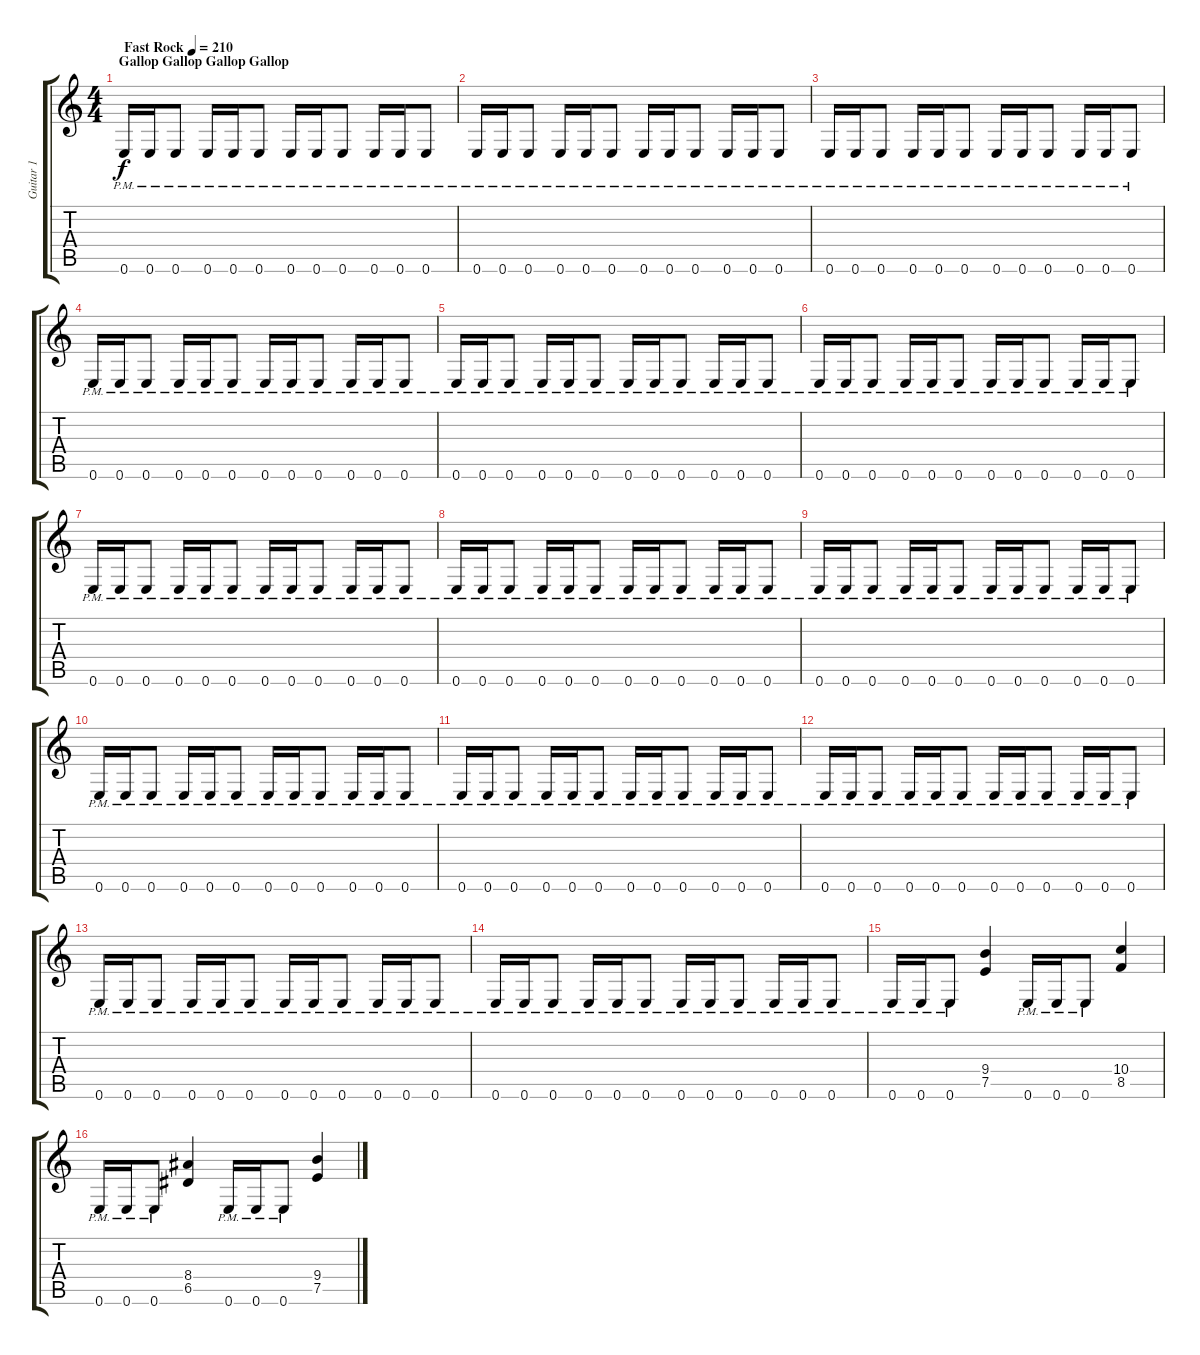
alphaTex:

\track ("Guitar 1" "Guitar 1") {instrument distortionguitar}
\staff {score tabs}
\tuning (E4 B3 G3 D3 A2 E2) {hide}
\ts (4 4)
\section ("" "Gallop Gallop Gallop Gallop")
\tempo (210 "Fast Rock")
\clef g2
\ks c
0.6{pm}.16{dy f instrument distortionguitar} 0.6{pm}.16 0.6{pm}.8 0.6{pm}.16 0.6{pm}.16 0.6{pm}.8 0.6{pm}.16 0.6{pm}.16 0.6{pm}.8 0.6{pm}.16 0.6{pm}.16 0.6{pm}.8 |
0.6{pm}.16 0.6{pm}.16 0.6{pm}.8 0.6{pm}.16 0.6{pm}.16 0.6{pm}.8 0.6{pm}.16 0.6{pm}.16 0.6{pm}.8 0.6{pm}.16 0.6{pm}.16 0.6{pm}.8 |
0.6{pm}.16 0.6{pm}.16 0.6{pm}.8 0.6{pm}.16 0.6{pm}.16 0.6{pm}.8 0.6{pm}.16 0.6{pm}.16 0.6{pm}.8 0.6{pm}.16 0.6{pm}.16 0.6{pm}.8 |
0.6{pm}.16 0.6{pm}.16 0.6{pm}.8 0.6{pm}.16 0.6{pm}.16 0.6{pm}.8 0.6{pm}.16 0.6{pm}.16 0.6{pm}.8 0.6{pm}.16 0.6{pm}.16 0.6{pm}.8 |
0.6{pm}.16 0.6{pm}.16 0.6{pm}.8 0.6{pm}.16 0.6{pm}.16 0.6{pm}.8 0.6{pm}.16 0.6{pm}.16 0.6{pm}.8 0.6{pm}.16 0.6{pm}.16 0.6{pm}.8 |
0.6{pm}.16 0.6{pm}.16 0.6{pm}.8 0.6{pm}.16 0.6{pm}.16 0.6{pm}.8 0.6{pm}.16 0.6{pm}.16 0.6{pm}.8 0.6{pm}.16 0.6{pm}.16 0.6{pm}.8 |
0.6{pm}.16 0.6{pm}.16 0.6{pm}.8 0.6{pm}.16 0.6{pm}.16 0.6{pm}.8 0.6{pm}.16 0.6{pm}.16 0.6{pm}.8 0.6{pm}.16 0.6{pm}.16 0.6{pm}.8 |
0.6{pm}.16 0.6{pm}.16 0.6{pm}.8 0.6{pm}.16 0.6{pm}.16 0.6{pm}.8 0.6{pm}.16 0.6{pm}.16 0.6{pm}.8 0.6{pm}.16 0.6{pm}.16 0.6{pm}.8 |
0.6{pm}.16 0.6{pm}.16 0.6{pm}.8 0.6{pm}.16 0.6{pm}.16 0.6{pm}.8 0.6{pm}.16 0.6{pm}.16 0.6{pm}.8 0.6{pm}.16 0.6{pm}.16 0.6{pm}.8 |
0.6{pm}.16 0.6{pm}.16 0.6{pm}.8 0.6{pm}.16 0.6{pm}.16 0.6{pm}.8 0.6{pm}.16 0.6{pm}.16 0.6{pm}.8 0.6{pm}.16 0.6{pm}.16 0.6{pm}.8 |
0.6{pm}.16 0.6{pm}.16 0.6{pm}.8 0.6{pm}.16 0.6{pm}.16 0.6{pm}.8 0.6{pm}.16 0.6{pm}.16 0.6{pm}.8 0.6{pm}.16 0.6{pm}.16 0.6{pm}.8 |
0.6{pm}.16 0.6{pm}.16 0.6{pm}.8 0.6{pm}.16 0.6{pm}.16 0.6{pm}.8 0.6{pm}.16 0.6{pm}.16 0.6{pm}.8 0.6{pm}.16 0.6{pm}.16 0.6{pm}.8 |
0.6{pm}.16 0.6{pm}.16 0.6{pm}.8 0.6{pm}.16 0.6{pm}.16 0.6{pm}.8 0.6{pm}.16 0.6{pm}.16 0.6{pm}.8 0.6{pm}.16 0.6{pm}.16 0.6{pm}.8 |
0.6{pm}.16 0.6{pm}.16 0.6{pm}.8 0.6{pm}.16 0.6{pm}.16 0.6{pm}.8 0.6{pm}.16 0.6{pm}.16 0.6{pm}.8 0.6{pm}.16 0.6{pm}.16 0.6{pm}.8 |
0.6{pm}.16 0.6{pm}.16 0.6{pm}.8 (9.4 7.5).4 0.6{pm}.16 0.6{pm}.16 0.6{pm}.8 (10.4 8.5).4 |
0.6{pm}.16 0.6{pm}.16 0.6{pm}.8 (8.4 6.5).4 0.6{pm}.16 0.6{pm}.16 0.6{pm}.8 (9.4 7.5).4
